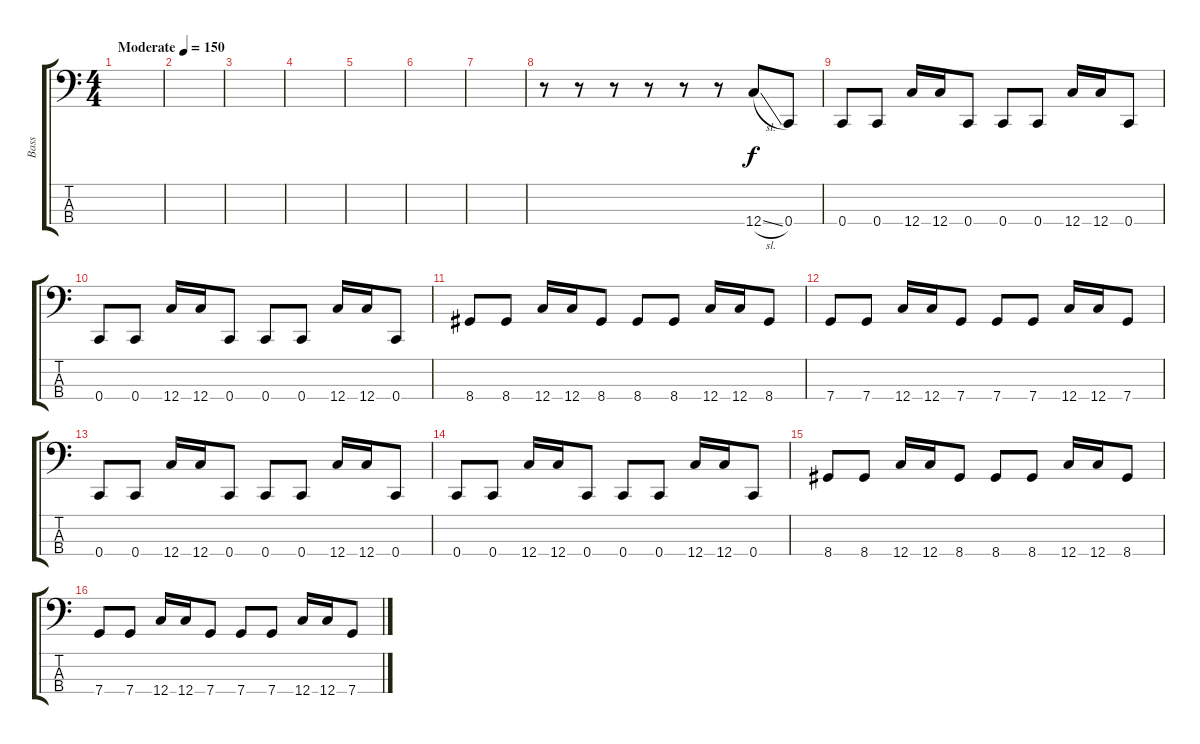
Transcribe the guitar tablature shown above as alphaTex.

\track ("Bass" "Bass") {instrument electricbasspick}
\staff {score tabs}
\tuning (F2 C2 G1 C1) {hide}
\ts (4 4)
\tempo (150 "Moderate")
\clef f4
\ks c
|
|
|
|
|
|
|
r.8 r.8 r.8 r.8 r.8 r.8 12.4{sl}.8 0.4.8 |
0.4.8 0.4.8 12.4.16 12.4.16 0.4.8 0.4.8 0.4.8 12.4.16 12.4.16 0.4.8 |
0.4.8 0.4.8 12.4.16 12.4.16 0.4.8 0.4.8 0.4.8 12.4.16 12.4.16 0.4.8 |
8.4.8 8.4.8 12.4.16 12.4.16 8.4.8 8.4.8 8.4.8 12.4.16 12.4.16 8.4.8 |
7.4.8 7.4.8 12.4.16 12.4.16 7.4.8 7.4.8 7.4.8 12.4.16 12.4.16 7.4.8 |
0.4.8 0.4.8 12.4.16 12.4.16 0.4.8 0.4.8 0.4.8 12.4.16 12.4.16 0.4.8 |
0.4.8 0.4.8 12.4.16 12.4.16 0.4.8 0.4.8 0.4.8 12.4.16 12.4.16 0.4.8 |
8.4.8 8.4.8 12.4.16 12.4.16 8.4.8 8.4.8 8.4.8 12.4.16 12.4.16 8.4.8 |
7.4.8 7.4.8 12.4.16 12.4.16 7.4.8 7.4.8 7.4.8 12.4.16 12.4.16 7.4.8
